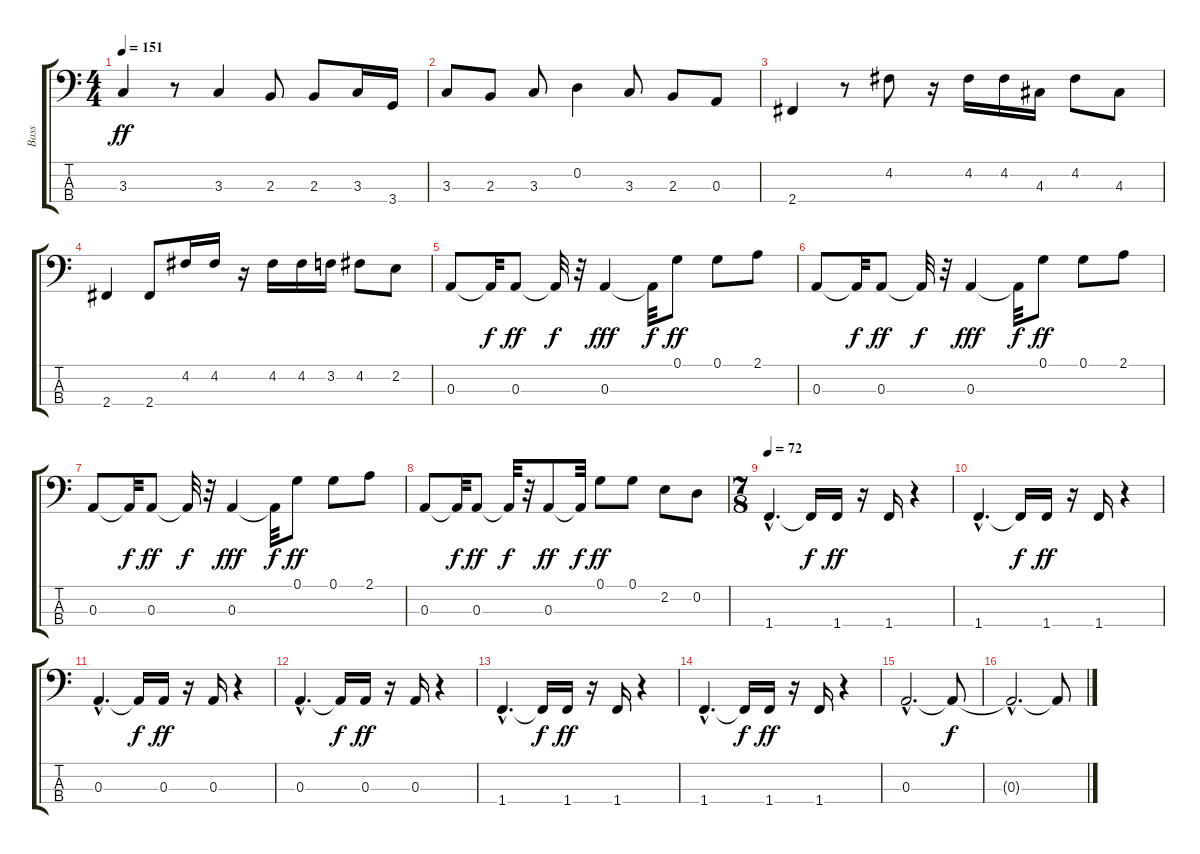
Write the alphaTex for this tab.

\track ("Bass" "Bass") {instrument electricbassfinger}
\staff {score tabs}
\tuning (G2 D2 A1 E1) {hide}
\ts (4 4)
\tempo 151
\clef f4
\ks c
3.3.4{dy ff} r.8 3.3.4 2.3.8 2.3.8 3.3.16 3.4.16 |
3.3.8 2.3.8 3.3.8 0.2.4 3.3.8 2.3.8 0.3.8 |
2.4.4 r.8 4.2.8 r.16 4.2.16 4.2.16 4.3.16 4.2.8 4.3.8 |
2.4.4 2.4.8 4.2.16 4.2.16 r.16 4.2.16 4.2.16 3.2.16 4.2.8 2.2.8 |
0.3.8 0.3{t}.32{dy f} 0.3.8{dy ff} 0.3{t}.32{dy f} r.32 0.3.4{dy fff} 0.3{t}.32{dy f} 0.1.8{dy ff} 0.1.8 2.1.8 |
0.3.8 0.3{t}.32{dy f} 0.3.8{dy ff} 0.3{t}.32{dy f} r.32 0.3.4{dy fff} 0.3{t}.32{dy f} 0.1.8{dy ff} 0.1.8 2.1.8 |
0.3.8 0.3{t}.32{dy f} 0.3.8{dy ff} 0.3{t}.32{dy f} r.32 0.3.4{dy fff} 0.3{t}.32{dy f} 0.1.8{dy ff} 0.1.8 2.1.8 |
0.3.8 0.3{t}.32{dy f} 0.3.8{dy ff} 0.3{t}.32{dy f} r.32 0.3.8{dy ff} 0.3{t}.32{dy f} 0.1.8{dy ff} 0.1.8 2.2.8 0.2.8 |
\ts (7 8)
\tempo 72
1.4{hac}.4{d} 1.4{t}.16{dy f} 1.4.16{dy ff} r.16 1.4.16 r.4 |
1.4{hac}.4{d} 1.4{t}.16{dy f} 1.4.16{dy ff} r.16 1.4.16 r.4 |
0.3{hac}.4{d} 0.3{t}.16{dy f} 0.3.16{dy ff} r.16 0.3.16 r.4 |
0.3{hac}.4{d} 0.3{t}.16{dy f} 0.3.16{dy ff} r.16 0.3.16 r.4 |
1.4{hac}.4{d} 1.4{t}.16{dy f} 1.4.16{dy ff} r.16 1.4.16 r.4 |
1.4{hac}.4{d} 1.4{t}.16{dy f} 1.4.16{dy ff} r.16 1.4.16 r.4 |
0.3{hac}.2{d} 0.3{t}.8{dy f} |
0.3{hac t}.2{d} 0.3{t}.8
